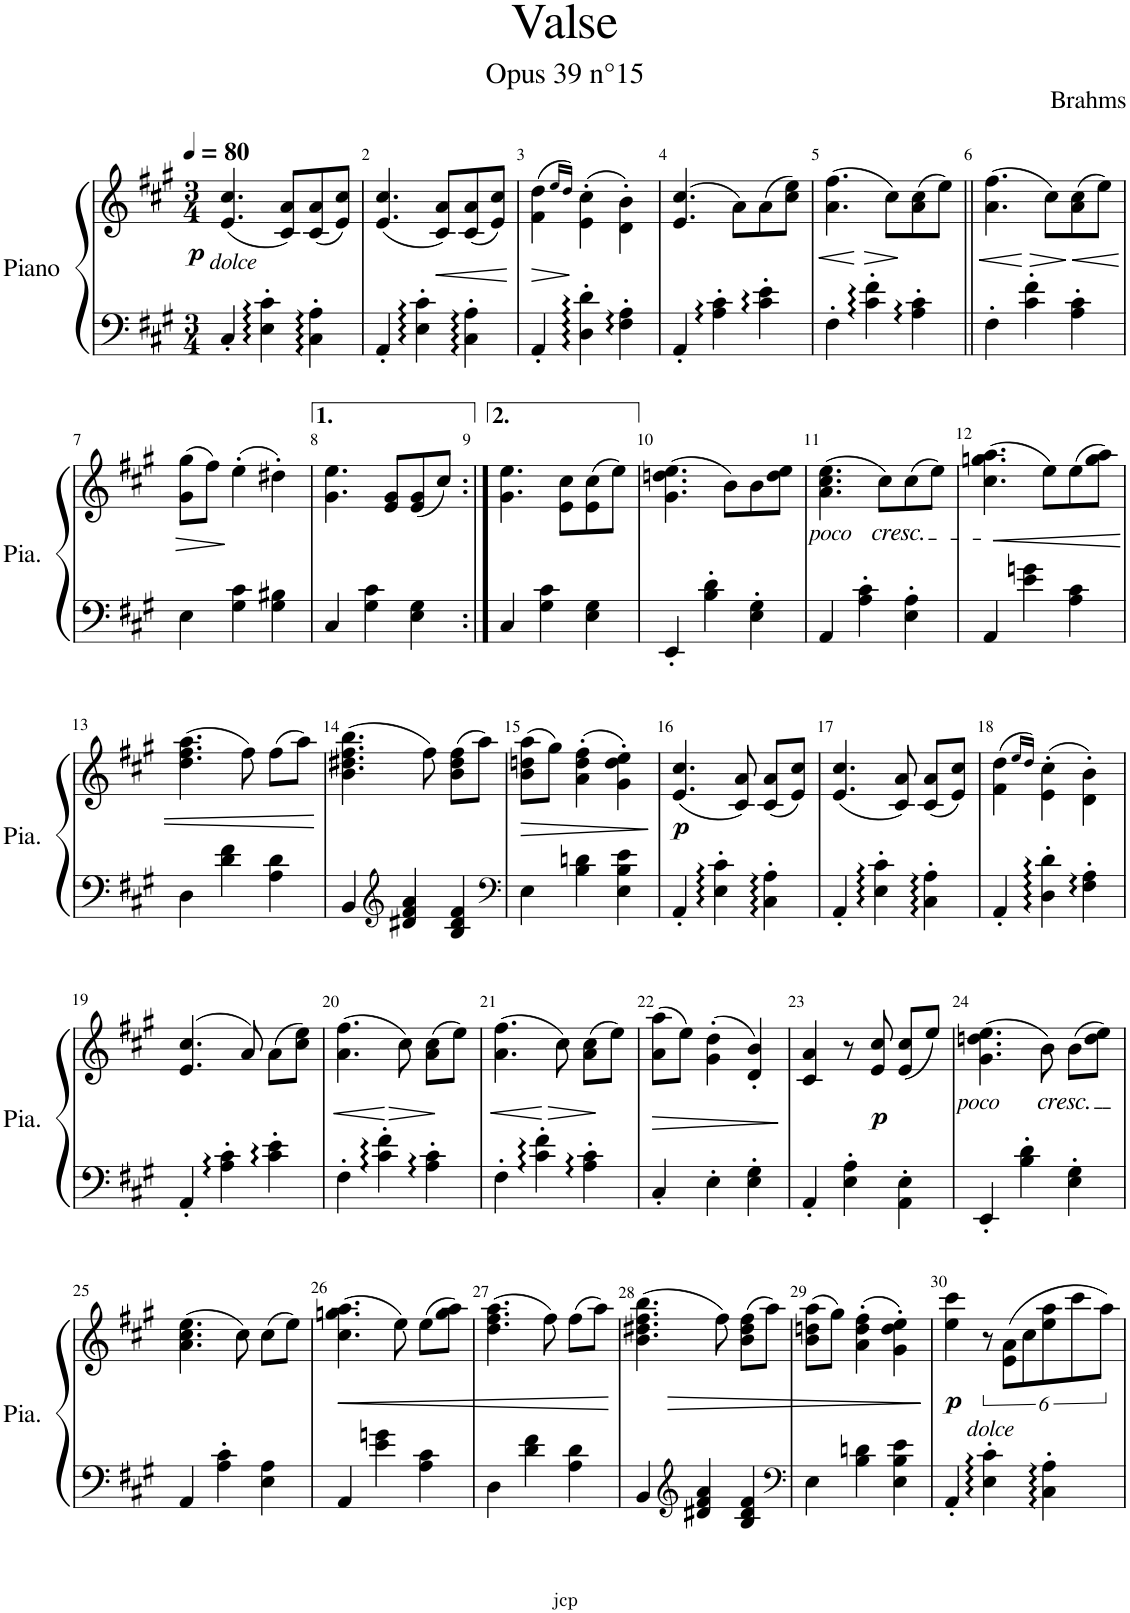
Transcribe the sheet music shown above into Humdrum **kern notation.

**kern	**kern	**dynam
*part1	*part1	*part1
*staff2	*staff1	*staff1/2
*I"Piano	*	*
*I'Pia.	*	*
*clefF4	*clefG2	*
*k[f#c#g#]	*k[f#c#g#]	*
*M3/4	*M3/4	*
*MM80	*MM80	*
=1	=1	=1
!	!LO:TX:b:i:t=dolce	!
!	!	!LO:DY:b
4C#'/	(4.e/ 4.cc#/	p
4E\' 4c#\'	.	.
.	8c#/ 8a/L)	.
4C#\' 4A\'	(8c#/ 8a/	.
.	8e/ 8cc#/J)	.
=2	=2	=2
4AA'/	(4.e/ 4.cc#/	.
4E\' 4c#\'	.	.
!	!	!LO:HP:b
.	8c#/ 8a/L)	<
4C#\' 4A\'	(8c#/ 8a/	.
.	8e/ 8cc#/J)	.
.	.	[
=3	=3	=3
!	!	!LO:HP:b
4AA'/	(>4f#\ 4dd\	>
.	16qee/LL	.
.	16qdd/JJ)	.
4D\' 4d\'	(4e\' 4cc#\'	]
4F#\' 4A\'	4d\' 4b\')	.
=4	=4	=4
4AA'/	(4.e/ 4.cc#/	.
4A\' 4c#\'	.	.
.	8a\L)	.
4c#\' 4e\'	(8a\	.
.	8cc#\ 8ee\J)	.
=5	=5	=5
!	!	!LO:HP:b
4F#'\	(4.a\ 4.ff#\	<
4c#\' 4f#\'	.	.
!	!	!LO:HP:n=1:b
.	8cc#\L)	[ >
4A\' 4c#\'	(8a\ 8cc#\	]
.	8ee\J)	.
=6||	=6||	=6||
!	!	!LO:HP:b
4F#'\	(4.a\ 4.ff#\	<
4c#\' 4f#\'	.	.
!	!	!LO:HP:n=1:b
.	8cc#\L)	[ >
!	!	!LO:HP:n=1:b
4A\' 4c#\'	(8a\ 8cc#\	] <
.	8ee\J)	.
.	.	[
!!LO:LB:g=z
=7	=7	=7
!	!	!LO:HP:b
4E\	(8g#\ 8gg#\L	>
.	8ff#\J)	.
4G#\ 4c#\	(4ee'\	]
4G#\ 4B#X\	4dd#X'\)	.
=8	=8	=8
4C#/	4.g#\ 4.ee\	.
4G#\ 4c#\	.	.
.	8e/ 8g#/L	.
4E\ 4G#\	(8e/ 8g#/	.
.	8cc#/J)	.
=9:|!	=9:|!	=9:|!
4C#/	4.g#\ 4.ee\	.
4G#\ 4c#\	.	.
.	8e\ 8cc#\L	.
4E\ 4G#\	(8e\ 8cc#\	.
.	8ee\J)	.
=10	=10	=10
4EE'/	(4.g#\ 4.ddn\ 4.ee\	.
4B\' 4d\'	.	.
.	8b\L)	.
4E\' 4G#\'	8b\	.
.	8dd\ 8ee\J	.
=11	=11	=11
!	!LO:TX:b:i:t=poco	!
4AA/	(4.a\ 4.cc#\ 4.ee\	.
4A\' 4c#\'	.	.
!	!LO:TX:b:i:t=cresc.	!
.	8cc#\L)	.
4E\' 4A\'	(8cc#\	.
.	8ee\J)	.
=12	=12	=12
!	!	!LO:HP:b
4AA/	(4.cc#\ 4.ggn\ 4.aa\	<
4e\ 4gn\	.	.
.	8ee\L)	.
4A\ 4c#\	(8ee\	.
.	8gg\ 8aa\J)	.
!!LO:LB:g=z
=13	=13	=13
4D\	(4.dd\ 4.ff#\ 4.aa\	.
4d\ 4f#\	.	.
.	8ff#\)	.
4A\ 4d\	(8ff#\L	.
.	8aa\J)	.
.	.	[
=14	=14	=14
4BB/	(4.b\ 4.dd#X\ 4.ff#\ 4.bb\	.
*clefG2	*	*
4d#X/ 4f#/ 4a/	.	.
.	8ff#\)	.
4B/ 4d#/ 4f#/	(8b\ 8dd#\ 8ff#\L	.
.	8aa\J)	.
=15	=15	=15
*clefF4	*	*
!	!	!LO:HP:b
4E\	(8b\ 8ddn\ 8aa\L	>
.	8gg#\J)	.
4B\ 4dn\	(4a\' 4dd\' 4ff#\'	.
4E\ 4B\ 4e\	4g#\' 4dd\' 4ee\')	.
.	.	]
=16	=16	=16
!	!	!LO:DY:b
4AA'/	(4.e/ 4.cc#/	p
4E\' 4c#\'	.	.
.	8c#/ 8a/)	.
4C#\' 4A\'	(8c#/ 8a/L	.
.	8e/ 8cc#/J)	.
=17	=17	=17
4AA'/	(4.e/ 4.cc#/	.
4E\' 4c#\'	.	.
.	8c#/ 8a/)	.
4C#\' 4A\'	(8c#/ 8a/L	.
.	8e/ 8cc#/J)	.
=18	=18	=18
4AA'/	(4f#\ 4dd\	.
.	16qee/LL	.
.	16qdd/JJ)	.
4D\' 4d\'	(4e\' 4cc#\'	.
4F#\' 4A\'	4d\' 4b\')	.
!!LO:LB:g=z
=19	=19	=19
4AA'/	(>4.e/ 4.cc#/	.
4A\' 4c#\'	.	.
.	8a/)	.
4c#\' 4e\'	(8a\L	.
.	8cc#\ 8ee\J)	.
=20	=20	=20
!	!	!LO:HP:b
4F#'\	(4.a\ 4.ff#\	<
4c#\' 4f#\'	.	.
!	!	!LO:HP:n=1:b
.	8cc#\)	[ >
4A\' 4c#\'	(8a\ 8cc#\L	.
.	8ee\J)	]
=21	=21	=21
!	!	!LO:HP:b
4F#'\	(4.a\ 4.ff#\	<
4c#\' 4f#\'	.	.
!	!	!LO:HP:n=1:b
.	8cc#\)	[ >
4A\' 4c#\'	(8a\ 8cc#\L	.
.	8ee\J)	]
=22	=22	=22
!	!	!LO:HP:b
4C#'/	(8a\ 8aa\L	>
.	8ee\J)	.
4E'\	(4g#\' 4dd\'	.
4E\' 4G#\'	4d/' 4b/')	.
.	.	]
=23	=23	=23
4AA'/	4c#/ 4a/	.
4E\' 4A\'	8r	.
!	!	!LO:DY:b
.	8e/ 8cc#/	p
4AA\' 4E\'	(8e/ 8cc#/L	.
.	8ee/J)	.
=24	=24	=24
!	!LO:TX:b:i:t=poco	!
4EE'/	(4.g#\ 4.ddn\ 4.ee\	.
4B\' 4d\'	.	.
!	!LO:TX:b:i:t=cresc.	!
.	8b\)	.
4E\' 4G#\'	(8b\L	.
.	8dd\ 8ee\J)	.
!!LO:LB:g=z
=25	=25	=25
4AA/	(4.a\ 4.cc#\ 4.ee\	.
4A\' 4c#\'	.	.
.	8cc#\)	.
4E\ 4A\	(8cc#\L	.
.	8ee\J)	.
=26	=26	=26
!	!	!LO:HP:b
4AA/	(4.cc#\ 4.ggn\ 4.aa\	<
4e\ 4gn\	.	.
.	8ee\)	.
4A\ 4c#\	(8ee\L	.
.	8gg\ 8aa\J)	.
=27	=27	=27
4D\	(4.dd\ 4.ff#\ 4.aa\	.
4d\ 4f#\	.	.
.	8ff#\)	.
4A\ 4d\	(8ff#\L	.
.	8aa\J)	.
.	.	[
=28	=28	=28
!	!	!LO:HP:b
4BB/	(4.b\ 4.dd#X\ 4.ff#\ 4.bb\	>
*clefG2	*	*
4d#X/ 4f#/ 4a/	.	.
.	8ff#\)	.
4B/ 4d#/ 4f#/	(8b\ 8dd#\ 8ff#\L	.
.	8aa\J)	.
=29	=29	=29
*clefF4	*	*
4E\	(8b\ 8ddn\ 8aa\L	.
.	8gg#\J)	.
4B\ 4dn\	(4a\' 4dd\' 4ff#\'	.
4E\ 4B\ 4e\	4g#\' 4dd\' 4ee\')	.
.	.	]
=30	=30	=30
!	!LO:TX:b:i:t=dolce	!
!	!	!LO:DY:b
4AA'/	4ee\ 4ccc#\	p
4E\' 4c#\'	12r	.
.	(12e\ 12a\L	.
.	12cc#\	.
4C#\' 4A\'	12ee\ 12aa\	.
.	12ccc#\	.
.	12aa\J)	.
=	=	=
*-	*-	*-
